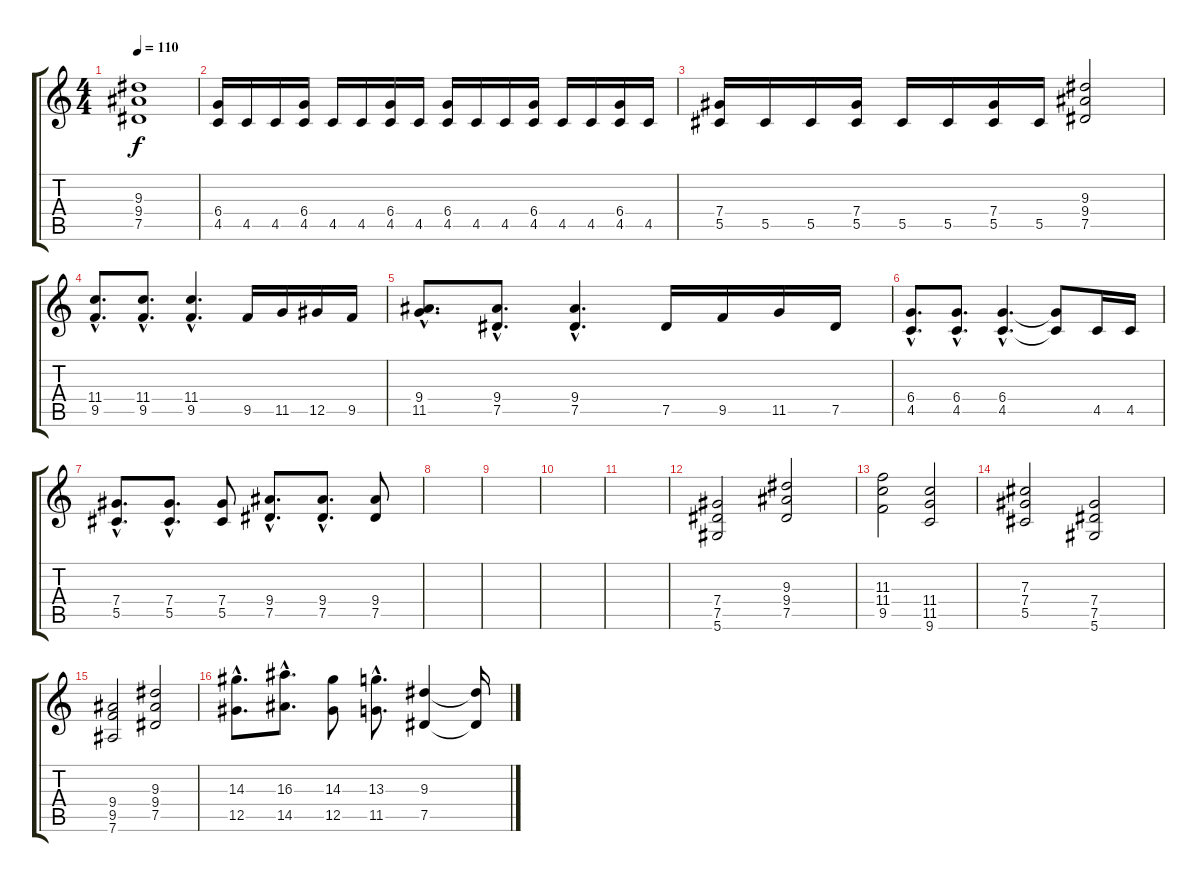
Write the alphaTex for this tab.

\track "" {instrument distortionguitar}
\staff {score tabs}
\tuning (Eb4 Bb3 Gb3 Db3 Ab2 Eb2) {hide}
\ts (4 4)
\tempo 110
\clef g2
\ks c
(9.3 9.4 7.5).1{dy f} |
(6.4 4.5).16 4.5.16 4.5.16 (6.4 4.5).16 4.5.16 4.5.16 (6.4 4.5).16 4.5.16 (6.4 4.5).16 4.5.16 4.5.16 (6.4 4.5).16 4.5.16 4.5.16 (6.4 4.5).16 4.5.16 |
(7.4 5.5).16 5.5.16 5.5.16 (7.4 5.5).16 5.5.16 5.5.16 (7.4 5.5).16 5.5.16 (9.3 9.4 7.5).2 |
(11.4{hac} 9.5{hac}).8{d} (11.4{hac} 9.5{hac}).8{d} (11.4{hac} 9.5{hac}).4{d} 9.5.16 11.5.16 12.5.16 9.5.16 |
(9.4{hac} 11.5{hac}).8{d} (9.4{hac} 7.5{hac}).8{d} (9.4{hac} 7.5{hac}).4{d} 7.5.16 9.5.16 11.5.16 7.5.16 |
(6.4{hac} 4.5{hac}).8{d} (6.4{hac} 4.5{hac}).8{d} (6.4{hac} 4.5{hac}).4{d} (6.4{t} 4.5{t}).8 4.5.16 4.5.16 |
(7.4{hac} 5.5{hac}).8{d} (7.4{hac} 5.5{hac}).8{d} (7.4 5.5).8 (9.4{hac} 7.5{hac}).8{d} (9.4{hac} 7.5{hac}).8{d} (9.4 7.5).8 |
|
|
|
|
(7.4 7.5 5.6).2 (9.3 9.4 7.5).2 |
(11.3 11.4 9.5).2 (11.4 11.5 9.6).2 |
(7.3 7.4 5.5).2 (7.4 7.5 5.6).2 |
(9.4 9.5 7.6).2 (9.3 9.4 7.5).2 |
(14.3{hac} 12.5{hac}).8{d} (16.3{hac} 14.5{hac}).8{d} (14.3 12.5).8 (13.3{hac} 11.5{hac}).8{d} (9.3 7.5).4 (9.3{t} 7.5{t}).16
